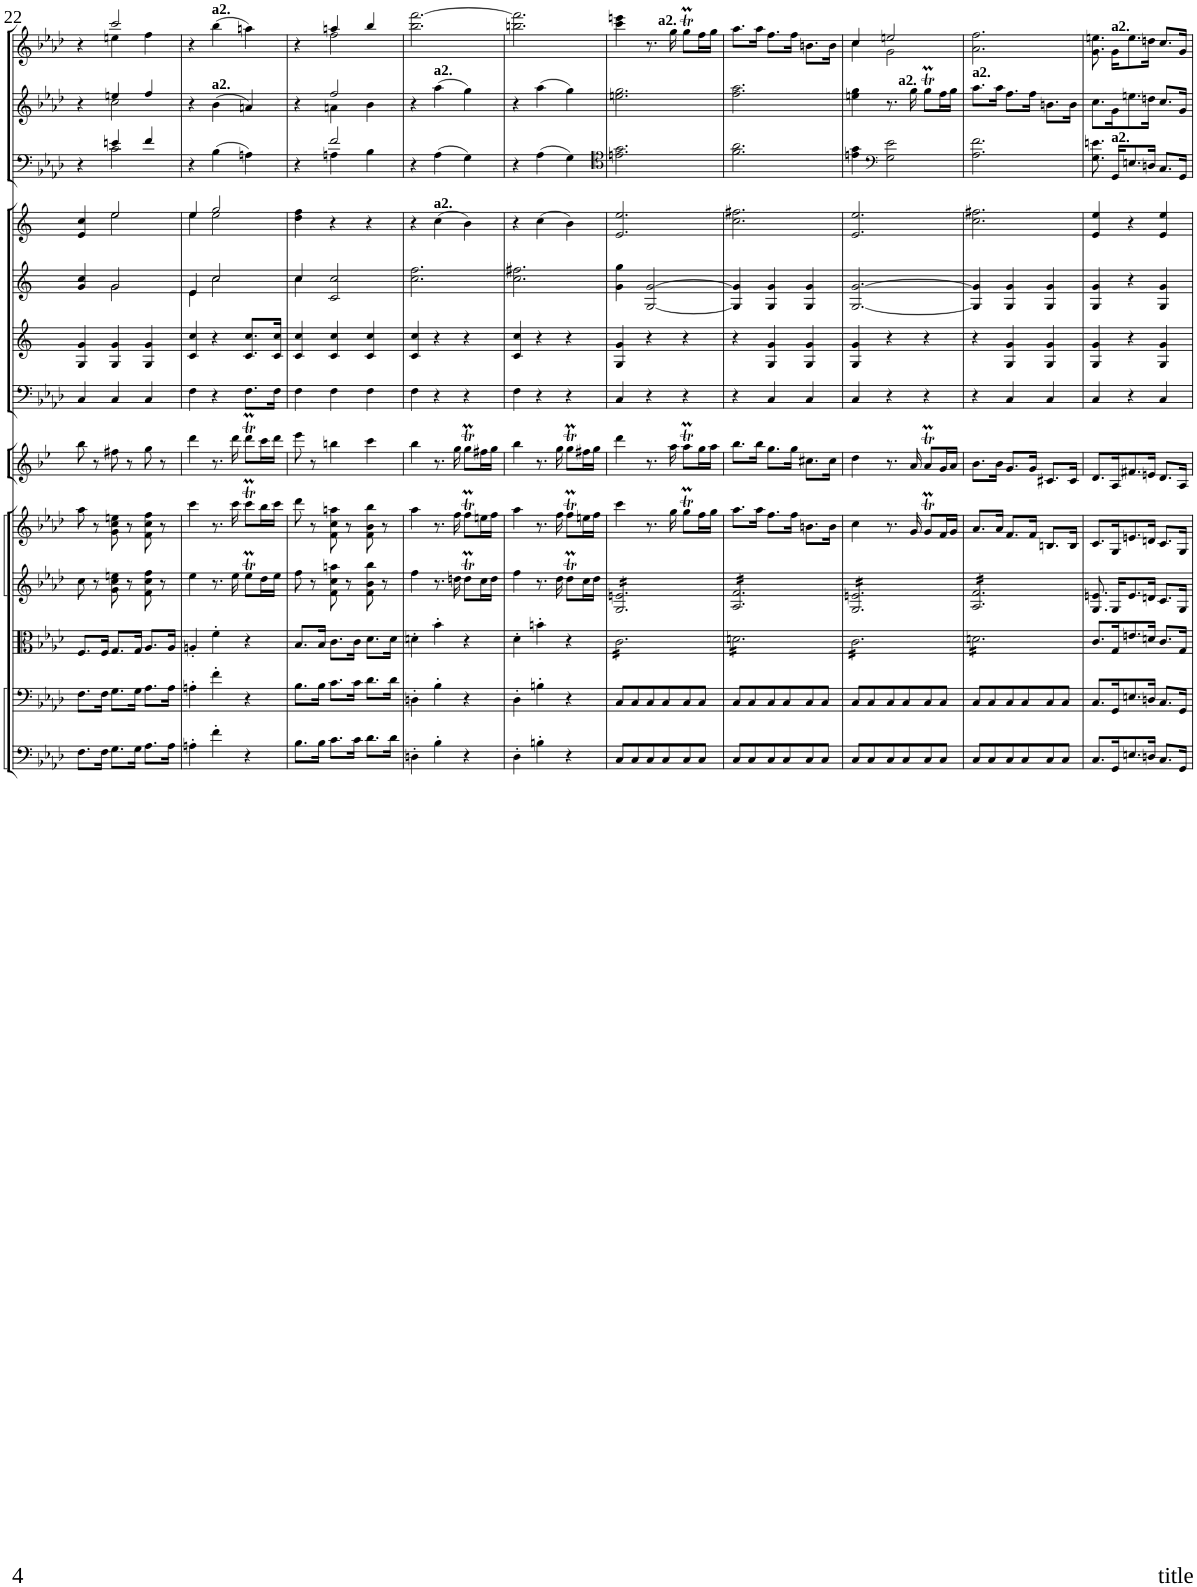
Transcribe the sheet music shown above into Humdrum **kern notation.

**kern	**kern	**kern	**kern	**kern	**kern	**kern	**kern	**kern	**kern	**kern	**kern	**kern
*part13	*part12	*part11	*part10	*part9	*part8	*part7	*part6	*part5	*part4	*part3	*part2	*part1
*staff13	*staff12	*staff11	*staff10	*staff9	*staff8	*staff7	*staff6	*staff5	*staff4	*staff3	*staff2	*staff1
*I"Double Basses	*I"Cellos	*I"Violas	*I"Violins II	*I"Violins I	*I"Clarinet in Bb	*I"Timpani	*I"Trumpet I II in F	*I"Horn III IV in F	*I"Horn I II in Ab	*I"Bassoon I II	*I"Oboe I II	*I"Flute I II
*	*	*	*	*	*I'Cl	*I'Timp	*I'Tpt	*I'Hn	*I'Hn	*I'Bsn	*I'Ob	*I'Fl
!!LO:PB:g=z
*clefF4	*clefF4	*clefC3	*clefG2	*clefG2	*clefG2	*clefF4	*clefG2	*clefG2	*clefG2	*clefF4	*clefG2	*clefG2
*Trd7c12	*	*	*	*	*Trd1c2	*	*Trd-3c-5	*Trd4c7	*Trd2c4	*	*	*
*k[b-e-a-d-]	*k[b-e-a-d-]	*k[b-e-a-d-]	*k[b-e-a-d-]	*k[b-e-a-d-]	*k[b-e-]	*k[b-e-a-d-]	*k[]	*k[]	*k[]	*k[b-e-a-d-]	*k[b-e-a-d-]	*k[b-e-a-d-]
*M3/4	*M3/4	*M3/4	*M3/4	*M3/4	*M3/4	*M3/4	*M3/4	*M3/4	*M3/4	*M3/4	*M3/4	*M3/4
=22	=22	=22	=22	=22	=22	=22	=22	=22	=22	=22	=22	=22
*	*	*	*	*	*	*	*	*^	*^	*^	*^	*^
8.F'\L	8.F'\L	8.F'/L	8cc\	8aa-\	8bb-\	4C/	4G/' 4g/'	4g/ 4cc/	4ryy	4e/ 4cc/	4ryy	4r	4ryy	4r	4ryy	4r	4ryy
.	.	.	8r	8r	8r	.	.	.	.	.	.	.	.	.	.	.	.
16F\Jk	16F\Jk	16F/Jk	.	.	.	.	.	.	.	.	.	.	.	.	.	.	.
8.G'\L	8.G'\L	8.G'/L	8g\ 8cc\ 8een\	8g\ 8cc\ 8een\	8ff#X\	4C/	4G/' 4g/'	2g/	2g\	2ee/	2ee\	4en/	2c\	4een/	2cc\	2ccc/	4een\
.	.	.	8r	8r	8r	.	.	.	.	.	.	.	.	.	.	.	.
16G\Jk	16G\Jk	16G/Jk	.	.	.	.	.	.	.	.	.	.	.	.	.	.	.
8.A-'\L	8.A-'\L	8.A-'/L	8f\ 8cc\ 8ff\	8f\ 8cc\ 8ff\	8gg\	4C/	4G/' 4g/'	.	.	.	.	4f/	.	4ff/	.	.	4ff\
.	.	.	8r	8r	8r	.	.	.	.	.	.	.	.	.	.	.	.
16A-\Jk	16A-\Jk	16A-/Jk	.	.	.	.	.	.	.	.	.	.	.	.	.	.	.
*	*	*	*	*	*	*	*	*	*	*	*	*v	*v	*	*	*v	*v
*	*	*	*	*	*	*	*	*	*	*	*	*	*v	*v	*
=23	=23	=23	=23	=23	=23	=23	=23	=23	=23	=23	=23	=23	=23	=23
4An'\	4An'\	4An'/	4ee-\	4ccc\	4ddd\	4F\	4c/ 4cc/	4e/	4e\	4ee/	4ee\	4r	4r	4r
!	!	!	!	!	!	!	!	!	!	!	!	!	!	!LO:TX:a:B:t=a2.
!	!	!	!	!	!	!	!	!	!	!	!	!	!LO:TX:a:B:t=a2.	!
4f'\	4f'\	4f'\	8.r	8.r	8.r	4r	4r	2cc/	2cc\	2gg/	2ee\	(4B-\	(4b-\	(4bb-\
.	.	.	16ee-\	16ccc\	16ddd\	.	.	.	.	.	.	.	.	.
4r	4r	4r	8ee-TM\L	8ccctm\L	8dddtm\L	8.F\L	8.c/' 8.cc/'L	.	.	.	.	4An'\)	4an'/)	4aan'\)
.	.	.	16dd-\L	16bb-\L	16ccc\L	.	.	.	.	.	.	.	.	.
.	.	.	16ee-\JJ	16ccc\JJ	16ddd\JJ	16F\Jk	16c/ 16cc/Jk	.	.	.	.	.	.	.
*	*	*	*	*	*	*	*	*	*	*v	*v	*	*	*
=24	=24	=24	=24	=24	=24	=24	=24	=24	=24	=24	=24	=24	=24
*	*	*	*	*	*	*	*	*	*	*	*^	*^	*^
8.B-'\L	8.B-'\L	8.B-'/L	8ff\	8ddd-\	8eee-\	4F\	4c/' 4cc/'	4cc/	4cc\	4dd\ 4ff\	4r	4ryy	4r	4ryy	4r	4ryy
.	.	.	8r	8r	8r	.	.	.	.	.	.	.	.	.	.	.
16B-\Jk	16B-\Jk	16B-/Jk	.	.	.	.	.	.	.	.	.	.	.	.	.	.
8.c'\L	8.c'\L	8.c'\L	8f\ 8cc\ 8aan\	8f\ 8cc\ 8aan\	4bbn\	4F\	4c/' 4cc/'	2c/ 2cc/	2ryy	4r	2f/	4An\	2ff/	4an\	4aan/	2ff\
.	.	.	8r	8r	.	.	.	.	.	.	.	.	.	.	.	.
16c\Jk	16c\Jk	16c\Jk	.	.	.	.	.	.	.	.	.	.	.	.	.	.
8.d-'\L	8.d-'\L	8.d-'\L	8f\ 8b-\ 8bb-\	8f\ 8b-\ 8bb-\	4ccc\	4F\	4c/' 4cc/'	.	.	4r	.	4B-\	.	4b-\	4bb-/	.
.	.	.	8r	8r	.	.	.	.	.	.	.	.	.	.	.	.
16d-\Jk	16d-\Jk	16d-\Jk	.	.	.	.	.	.	.	.	.	.	.	.	.	.
*	*	*	*	*	*	*	*	*	*	*	*v	*v	*	*	*v	*v
*	*	*	*	*	*	*	*	*v	*v	*	*	*v	*v	*
=25	=25	=25	=25	=25	=25	=25	=25	=25	=25	=25	=25	=25
4Dn'\	4Dn'\	4dn'\	4ff\	4aa-\	4bb-\	4F\	4c/ 4cc/	2.cc\ 2.ff\	4r	4r	4r	2.bb-\ [2.fff\
!	!	!	!	!	!	!	!	!	!	!	!LO:TX:a:B:t=a2.	!
!	!	!	!	!	!	!	!	!	!LO:TX:a:B:t=a2.	!	!	!
4B-'\	4B-'\	4b-'\	8.r	8.r	8.r	4r	4r	.	(4cc\	(4A-\	(4aa-\	.
.	.	.	16ddn\	16ff\	16gg\	.	.	.	.	.	.	.
4r	4r	4r	8ddtm\L	8ffTM\L	8ggTM\L	4r	4r	.	4b'\)	4G'\)	4gg'\)	.
.	.	.	16cc\L	16een\L	16ff#X\L	.	.	.	.	.	.	.
.	.	.	16dd\JJ	16ff\JJ	16gg\JJ	.	.	.	.	.	.	.
=26	=26	=26	=26	=26	=26	=26	=26	=26	=26	=26	=26	=26
4D-'\	4D-'\	4d-'\	4ff\	4aa-\	4bb-\	4F\	4c/ 4cc/	2.cc\ 2.ff#X\	4r	4r	4r	2.bbn\ 2.fff\]
4Bn'\	4Bn'\	4bn'\	8.r	8.r	8.r	4r	4r	.	(4cc\	(4A-\	(4aa-\	.
.	.	.	16dd-\	16ff\	16gg\	.	.	.	.	.	.	.
4r	4r	4r	8dd-TM\L	8ffTM\L	8ggTM\L	4r	4r	.	4b'\)	4G'\)	4gg'\)	.
.	.	.	16cc\L	16een\L	16ff#X\L	.	.	.	.	.	.	.
.	.	.	16dd-\JJ	16ff\JJ	16gg\JJ	.	.	.	.	.	.	.
=27	=27	=27	=27	=27	=27	=27	=27	=27	=27	=27	=27	=27
*	*	*	*	*	*	*	*	*	*	*clefC4	*	*
*	*	*tremolo	*	*	*	*	*	*	*	*	*	*
*	*	*	*tremolo	*	*	*	*	*	*	*	*	*
8C/L	8C/L	16c\LL	16G/ 16en/LL	4ccc\	4ddd\	4C/	4G/ 4g/	4g\ 4gg\	2.e/ 2.ee/	2.en\ 2.g\	2.een\ 2.gg\	4ccc\ 4eeen\
.	.	16c\	16G/ 16en/	.	.	.	.	.	.	.	.	.
8C/	8C/	16c\	16G/ 16en/	.	.	.	.	.	.	.	.	.
.	.	16c\	16G/ 16en/	.	.	.	.	.	.	.	.	.
8C/	8C/	16c\	16G/ 16en/	8.r	8.r	4r	4r	[2G/ [2g/	.	.	.	8.r
.	.	16c\	16G/ 16en/	.	.	.	.	.	.	.	.	.
8C/	8C/	16c\	16G/ 16en/	.	.	.	.	.	.	.	.	.
!	!	!	!	!	!	!	!	!	!	!	!	!LO:TX:a:B:t=a2.
.	.	16c\	16G/ 16en/	16gg\	16aa\	.	.	.	.	.	.	16gg\
8C/	8C/	16c\	16G/ 16en/	8ggtm\L	8aatm\L	4r	4r	.	.	.	.	8ggtm\L
.	.	16c\	16G/ 16en/	.	.	.	.	.	.	.	.	.
8C/J	8C/J	16c\	16G/ 16en/	16ff\L	16gg\L	.	.	.	.	.	.	16ff\L
.	.	16c\JJ	16G/ 16en/JJ	16gg\JJ	16aa\JJ	.	.	.	.	.	.	16gg\JJ
=28	=28	=28	=28	=28	=28	=28	=28	=28	=28	=28	=28	=28
8C/L	8C/L	16dn\LL	16A-/ 16f/LL	8.aa-'\L	8.bb-'\L	4r	4r	4G/] 4g/]	2.cc\ 2.ff#X\	2.f\ 2.a-\	2.ff\ 2.aa-\	8.aa-'\L
.	.	16dn\	16A-/ 16f/	.	.	.	.	.	.	.	.	.
8C/	8C/	16dn\	16A-/ 16f/	.	.	.	.	.	.	.	.	.
.	.	16dn\	16A-/ 16f/	16aa-\Jk	16bb-\Jk	.	.	.	.	.	.	16aa-\Jk
8C/	8C/	16dn\	16A-/ 16f/	8.ff'\L	8.gg'\L	4C/	4G/' 4g/'	4G/' 4g/'	.	.	.	8.ff'\L
.	.	16dn\	16A-/ 16f/	.	.	.	.	.	.	.	.	.
8C/	8C/	16dn\	16A-/ 16f/	.	.	.	.	.	.	.	.	.
.	.	16dn\	16A-/ 16f/	16ff\Jk	16gg\Jk	.	.	.	.	.	.	16ff\Jk
8C/	8C/	16dn\	16A-/ 16f/	8.bn'\L	8.cc#X'\L	4C/	4G/' 4g/'	4G/' 4g/'	.	.	.	8.bn'\L
.	.	16dn\	16A-/ 16f/	.	.	.	.	.	.	.	.	.
8C/J	8C/J	16dn\	16A-/ 16f/	.	.	.	.	.	.	.	.	.
.	.	16dn\JJ	16A-/ 16f/JJ	16b\Jk	16cc#\Jk	.	.	.	.	.	.	16b\Jk
=29	=29	=29	=29	=29	=29	=29	=29	=29	=29	=29	=29	=29
*	*	*	*	*	*	*	*	*	*	*	*	*^
8C/L	8C/L	16c\LL	16G/ 16en/LL	4cc\	4dd\	4C/	4G/ 4g/	[2.G/ [2.g/	2.e/ 2.ee/	4en\ 4g\	4een\ 4gg\	4cc/	4cc\
.	.	16c\	16G/ 16en/	.	.	.	.	.	.	.	.	.	.
8C/	8C/	16c\	16G/ 16en/	.	.	.	.	.	.	.	.	.	.
.	.	16c\	16G/ 16en/	.	.	.	.	.	.	.	.	.	.
*	*	*	*	*	*	*	*	*	*	*clefF4	*	*	*
8C/	8C/	16c\	16G/ 16en/	8.r	8.r	4r	4r	.	.	2G\ 2e\	8.r	2een/	2g\
.	.	16c\	16G/ 16en/	.	.	.	.	.	.	.	.	.	.
8C/	8C/	16c\	16G/ 16en/	.	.	.	.	.	.	.	.	.	.
!	!	!	!	!	!	!	!	!	!	!	!LO:TX:a:B:t=a2.	!	!
.	.	16c\	16G/ 16en/	16g/	16a/	.	.	.	.	.	16gg\	.	.
8C/	8C/	16c\	16G/ 16en/	8gtm/L	8atm/L	4r	4r	.	.	.	8ggtm\L	.	.
.	.	16c\	16G/ 16en/	.	.	.	.	.	.	.	.	.	.
8C/J	8C/J	16c\	16G/ 16en/	16f/L	16g/L	.	.	.	.	.	16ff\L	.	.
.	.	16c\JJ	16G/ 16en/JJ	16g/JJ	16a/JJ	.	.	.	.	.	16gg\JJ	.	.
*	*	*	*	*	*	*	*	*	*	*	*	*v	*v
=30	=30	=30	=30	=30	=30	=30	=30	=30	=30	=30	=30	=30
!	!	!	!	!	!	!	!	!	!	!	!LO:TX:a:B:t=a2.	!
8C/L	8C/L	16dn\LL	16A-/ 16f/LL	8.a-'/L	8.b-'\L	4r	4r	4G/] 4g/]	2.cc\ 2.ff#X\	2.A-\ 2.f\	8.aa-'\L	2.a-\ 2.ff\
.	.	16dn\	16A-/ 16f/	.	.	.	.	.	.	.	.	.
8C/	8C/	16dn\	16A-/ 16f/	.	.	.	.	.	.	.	.	.
.	.	16dn\	16A-/ 16f/	16a-/Jk	16b-\Jk	.	.	.	.	.	16aa-\Jk	.
8C/	8C/	16dn\	16A-/ 16f/	8.f'/L	8.g'/L	4C/	4G/' 4g/'	4G/' 4g/'	.	.	8.ff'\L	.
.	.	16dn\	16A-/ 16f/	.	.	.	.	.	.	.	.	.
8C/	8C/	16dn\	16A-/ 16f/	.	.	.	.	.	.	.	.	.
.	.	16dn\	16A-/ 16f/	16f/Jk	16g/Jk	.	.	.	.	.	16ff\Jk	.
8C/	8C/	16dn\	16A-/ 16f/	8.Bn'/L	8.c#X'/L	4C/	4G/' 4g/'	4G/' 4g/'	.	.	8.bn'\L	.
.	.	16dn\	16A-/ 16f/	.	.	.	.	.	.	.	.	.
8C/J	8C/J	16dn\	16A-/ 16f/	.	.	.	.	.	.	.	.	.
.	.	16dn\JJ	16A-/ 16f/JJ	16B/Jk	16c#/Jk	.	.	.	.	.	16b\Jk	.
*	*	*	*Xtremolo	*	*	*	*	*	*	*	*	*
*	*	*Xtremolo	*	*	*	*	*	*	*	*	*	*
=31	=31	=31	=31	=31	=31	=31	=31	=31	=31	=31	=31	=31
8.C'/L	8.C'/L	8.c'/L	8.G/' 8.en/'	8.c'/L	8.d'/L	4C/	4G/ 4g/	4G/ 4g/	4e/ 4ee/	8.G\ 8.en\	8.cc'\L	8.g\' 8.een\'
!	!	!	!	!	!	!	!	!	!	!	!	!LO:TX:a:B:t=a2.
!	!	!	!	!	!	!	!	!	!	!LO:TX:a:B:t=a2.	!	!
16GG/K	16GG/K	16G/K	16G/KL	16G/K	16A/K	.	.	.	.	16GG/KL	16g\K	16g\KL
8.En'/	8.En'/	8.en'/	8.e'/	8.en'/	8.f#X/	4r	4r	4r	4r	8.En'/	8.een'\	8.ee'\
16Dn/Jk	16Dn/Jk	16dn/Jk	16dn/Jk	16dn/Jk	16en/Jk	.	.	.	.	16Dn/Jk	16ddn\Jk	16ddn\Jk
8.C'/L	8.C'/L	8.c'/L	8.c'/L	8.c'/L	8.d'/L	4C/	4G/ 4g/	4G/ 4g/	4e/ 4ee/	8.C'/L	8.cc'/L	8.cc'/L
16GG/Jk	16GG/Jk	16G/Jk	16G/Jk	16G/Jk	16A/Jk	.	.	.	.	16GG/Jk	16g/Jk	16g/Jk
=	=	=	=	=	=	=	=	=	=	=	=	=
*-	*-	*-	*-	*-	*-	*-	*-	*-	*-	*-	*-	*-
